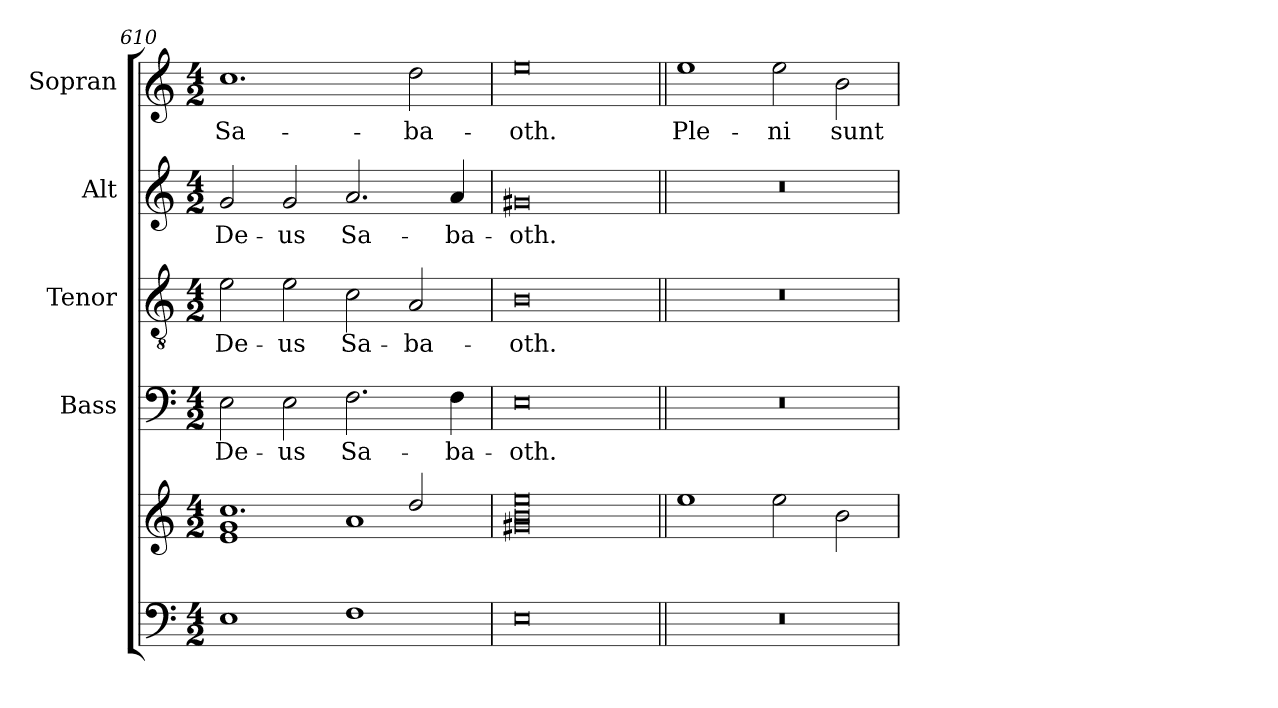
**kern	**kern	**kern	**text	**kern	**text	**kern	**text	**kern	**text
*part5	*part5	*part4	*part4	*part3	*part3	*part2	*part2	*part1	*part1
*staff6	*staff5	*staff4	*staff4	*staff3	*staff3	*staff2	*staff2	*staff1	*staff1
*	*	*I"Bass	*	*I"Tenor	*	*I"Alt	*	*I"Sopran	*
*	*	*I'B.	*	*I'T.	*	*I'A.	*	*I'S.	*
*clefF4	*clefG2	*clefF4	*	*clefGv2	*	*clefG2	*	*clefG2	*
*k[]	*k[]	*k[]	*	*k[]	*	*k[]	*	*k[]	*
*C:	*C:	*C:	*	*C:	*	*C:	*	*C:	*
*M4/2	*M4/2	*M4/2	*	*M4/2	*	*M4/2	*	*M4/2	*
=610	=610	=610	=610	=610	=610	=610	=610	=610	=610
*	*^	*	*	*	*	*	*	*	*
!	!	!	!	!LO:LY:b	!	!LO:LY:b	!	!LO:LY:b	!	!LO:LY:b
1E	1.cc	1e 1g	2E\	De-	2e\	De-	2g/	De-	1.cc	Sa-
!	!	!	!	!LO:LY:b	!	!LO:LY:b	!	!LO:LY:b	!	!
.	.	.	2E\	-us	2e\	-us	2g/	-us	.	.
!	!	!	!	!LO:LY:b	!	!LO:LY:b	!	!LO:LY:b	!	!
1F	.	1a	2.F\	Sa-	2c\	Sa-	2.a/	Sa-	.	.
!	!	!	!	!	!	!LO:LY:b	!	!	!	!LO:LY:b
.	2dd/	.	.	.	2A/	-ba-	.	.	2dd\	-ba-
!	!	!	!	!LO:LY:b	!	!	!	!LO:LY:b	!	!
.	.	.	4F\	-ba-	.	.	4a/	-ba-	.	.
=611	=611	=611	=611	=611	=611	=611	=611	=611	=611	=611
!	!	!	!	!LO:LY:b	!	!LO:LY:b	!	!LO:LY:b	!	!LO:LY:b
0E	0ee	0g#X 0b	0E	-oth.	0B	-oth.	0g#X	-oth.	0ee	-oth.
!!LO:PB:g=z
=612||	=612||	=612||	=612||	=612||	=612||	=612||	=612||	=612||	=612||	=612||
!	!	!	!	!	!	!	!	!	!	!LO:LY:b
*	*v	*v	*	*	*	*	*	*	*	*
0r	1ee	0r	.	0r	.	0r	.	1ee	Ple-
!	!	!	!	!	!	!	!	!	!LO:LY:b
.	2ee\	.	.	.	.	.	.	2ee\	-ni
!	!	!	!	!	!	!	!	!	!LO:LY:b
.	2b\	.	.	.	.	.	.	2b\	sunt
=	=	=	=	=	=	=	=	=	=
*-	*-	*-	*-	*-	*-	*-	*-	*-	*-
